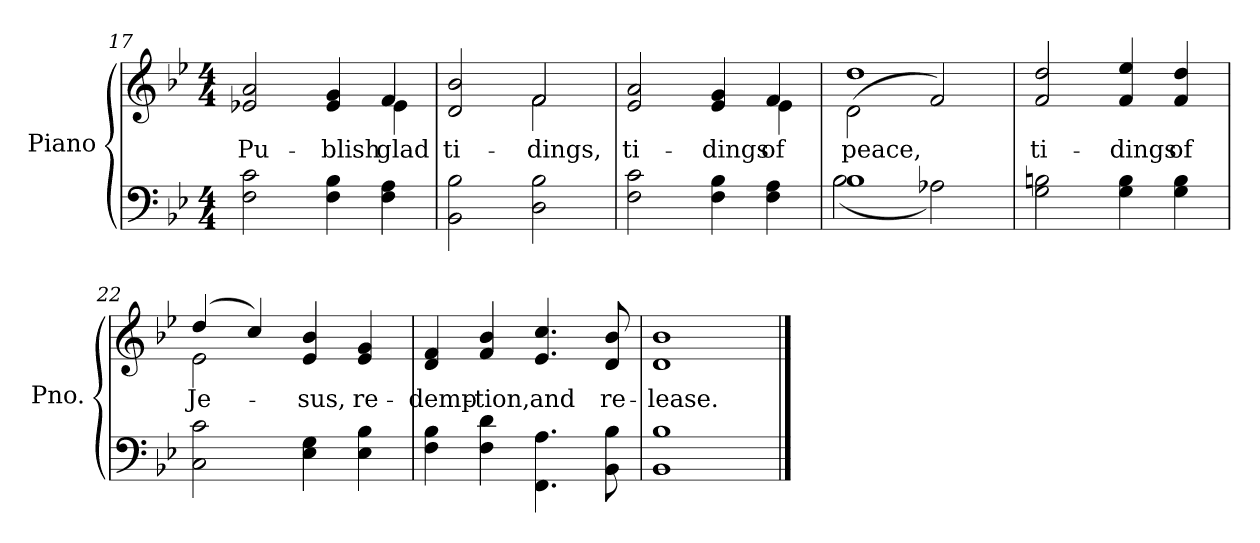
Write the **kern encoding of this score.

**kern	**kern	**text
*part2	*part1	*part1
*staff2	*staff1	*staff1
*I"Piano	*I"Piano	*
*I'Pno.	*I'Pno.	*
*clefF4	*clefG2	*
*k[b-e-]	*k[b-e-]	*
*B-:	*B-:	*
*M4/4	*M4/4	*
=17	=17	=17
!	!	!LO:LY:b:color=#000000
*	*^	*
2Fi\ 2ci	2e-Xi/ 2ai	2.ryy	Pu-
!	!	!	!LO:LY:b:color=#000000
4Fi\ 4B-i	4e-i/ 4gi	.	-blish
!	!	!	!LO:LY:b:color=#000000
4Fi\ 4Ai	4fi/	4e-i\	glad
=18	=18	=18	=18
!	!	!	!LO:LY:b:color=#000000
2BB-i\ 2B-i	2di/ 2b-i	2ryy	ti-
!	!	!	!LO:LY:b:color=#000000
2Di\ 2B-i	2fi/	2fi\	-dings,
!!LO:LB:g=z	!!
=19	=19	=19	=19
!	!	!	!LO:LY:b:color=#000000
2Fi\ 2ci	2e-i/ 2ai	2.ryy	ti-
!	!	!	!LO:LY:b:color=#000000
4Fi\ 4B-i	4e-i/ 4gi	.	-dings
!	!	!	!LO:LY:b:color=#000000
4Fi\ 4Ai	4fi/	4e-i\	of
=20	=20	=20	=20
*^	*	*	*
!	!	!	!	!LO:LY:b:color=#000000
1B-i	(2B-i\	1ddi	(2di\	peace,
.	2A-Xi\)	.	2fi/)	.
*v	*v	*	*	*
*	*v	*v	*
=21	=21	=21
*^	*^	*
!	!	!	!	!LO:LY:b:color=#000000
*v	*v	*	*	*
*	*v	*v	*
2Gi\ 2Bni	2fi/ 2ddi	ti-
!	!	!LO:LY:b:color=#000000
4Gi\ 4Bi	4fi/ 4ee-i	-dings
!	!	!LO:LY:b:color=#000000
4Gi\ 4Bi	4fi/ 4ddi	of
!!LO:LB:g=z
=22	=22	=22
!	!	!LO:LY:b:color=#000000
*	*^	*
2Ci\ 2ci	(4ddi/	2e-i\	Je-
.	4cci/)	.	.
!	!	!	!LO:LY:b:color=#000000
4E-i\ 4Gi	4e-i/ 4b-i	2ryy	-sus,
!	!	!	!LO:LY:b:color=#000000
4E-i\ 4B-i	4e-i/ 4gi	.	re-
*	*v	*v	*
=23	=23	=23
!	!	!LO:LY:b:color=#000000
4Fi\ 4B-i	4di/ 4fi	-demp-
!	!	!LO:LY:b:color=#000000
4Fi\ 4di	4fi/ 4b-i	-tion,
!	!	!LO:LY:b:color=#000000
4.FFi\ 4.Ai	4.e-i/ 4.cci	and
!	!	!LO:LY:b:color=#000000
8BB-i\ 8B-i	8di/ 8b-i	re-
=24	=24	=24
!	!	!LO:LY:b:color=#000000
1BB-i 1B-i	1di 1b-i	-lease.
==	==	==
*-	*-	*-
